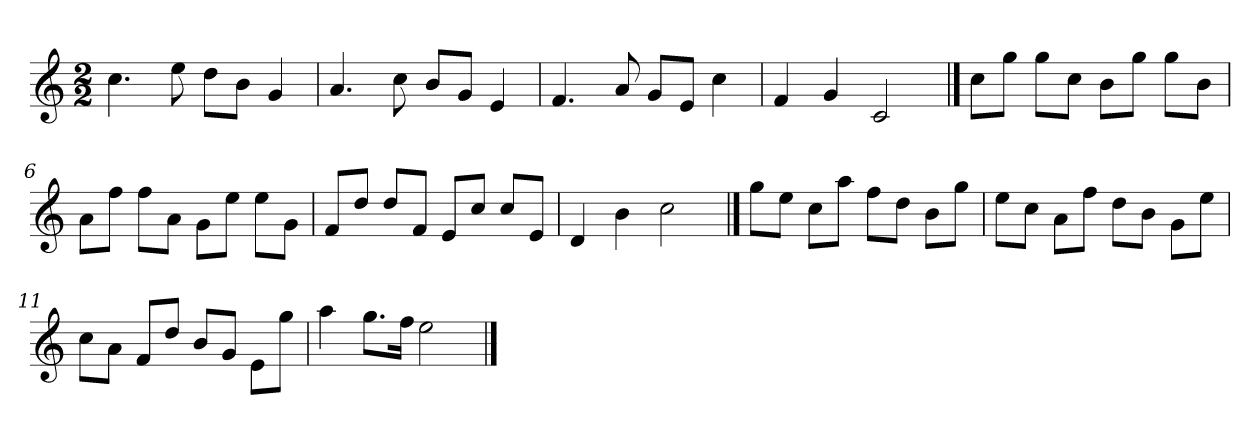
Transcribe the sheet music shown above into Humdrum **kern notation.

**kern
*part1
*staff1
*clefG2
*k[]
*M2/2
=1
4.cc\
8ee\
8dd\L
8b\J
4g/
=2
4.a/
8cc\
8b/L
8g/J
4e/
=3
4.f/
8a/
8g/L
8e/J
4cc\
=4
4f/
4g/
2c/
==5
8cc\L
8gg\J
8gg\L
8cc\J
8b\L
8gg\J
8gg\L
8b\J
=6
8a\L
8ff\J
8ff\L
8a\J
8g\L
8ee\J
8ee\L
8g\J
=7
8f/L
8dd/J
8dd/L
8f/J
8e/L
8cc/J
8cc/L
8e/J
!!LO:LB:g=z
=8
4d/
4b\
2cc\
==9
8gg\L
8ee\J
8cc\L
8aa\J
8ff\L
8dd\J
8b\L
8gg\J
=10
8ee\L
8cc\J
8a\L
8ff\J
8dd\L
8b\J
8g\L
8ee\J
=11
8cc\L
8a\J
8f/L
8dd/J
8b/L
8g/J
8e\L
8gg\J
=12
4aa\
8.gg\L
16ff\Jk
2ee\
==
*-
